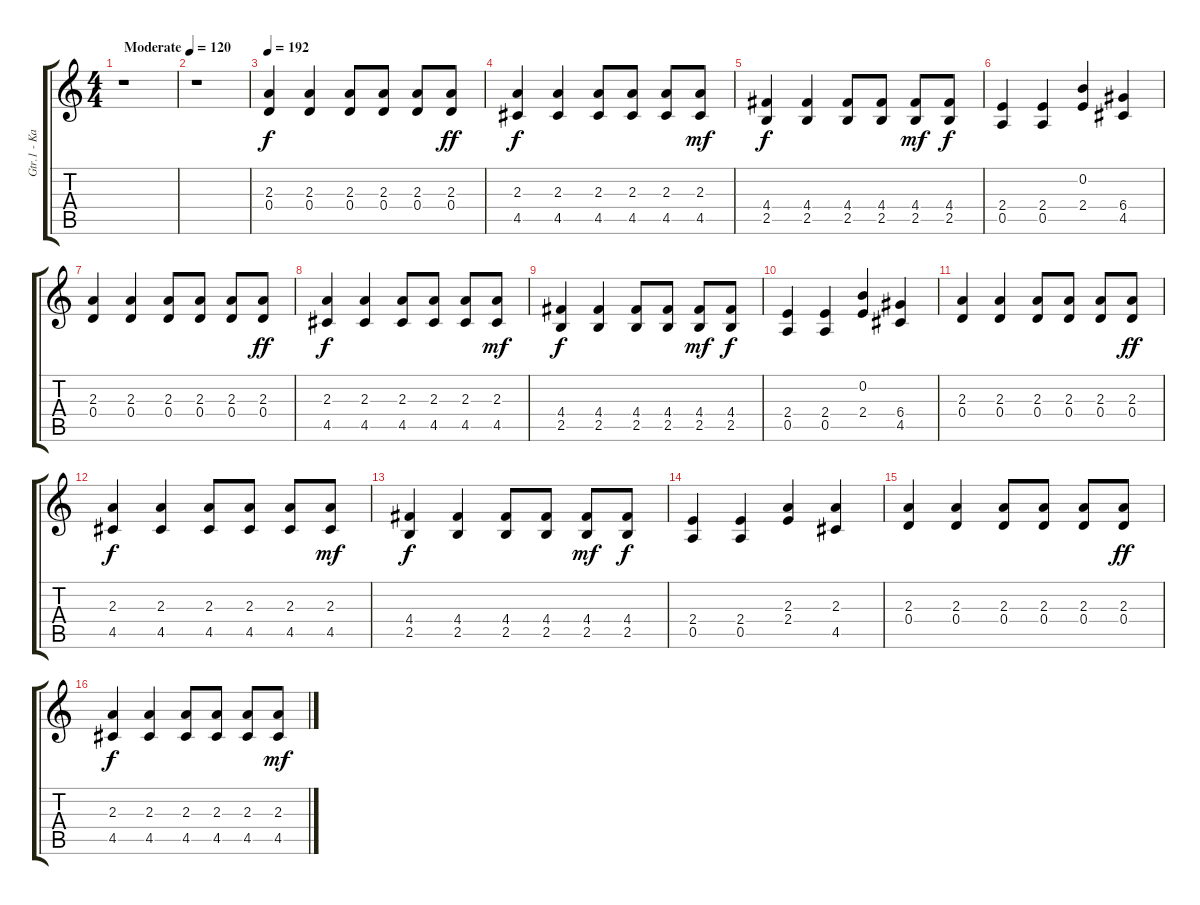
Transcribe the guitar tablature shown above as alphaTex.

\track ("Gtr.1 - Ka" "Gtr.1 - Ka") {instrument distortionguitar}
\staff {score tabs}
\tuning (E4 B3 G3 D3 A2 E2) {hide}
\ts (4 4)
\tempo (120 "Moderate")
\clef g2
\ks c
r.1{dy f instrument distortionguitar} |
r.1 |
\tempo 192
(2.3 0.4).4 (2.3 0.4).4 (2.3 0.4).8 (2.3 0.4).8 (2.3 0.4).8 (2.3 0.4).8{dy ff} |
(2.3 4.5).4{dy f} (2.3 4.5).4 (2.3 4.5).8 (2.3 4.5).8 (2.3 4.5).8 (2.3 4.5).8{dy mf} |
(4.4 2.5).4{dy f} (4.4 2.5).4 (4.4 2.5).8 (4.4 2.5).8 (4.4 2.5).8{dy mf} (4.4 2.5).8{dy f} |
(2.4 0.5).4 (2.4 0.5).4 (0.2 2.4).4 (6.4 4.5).4 |
(2.3 0.4).4 (2.3 0.4).4 (2.3 0.4).8 (2.3 0.4).8 (2.3 0.4).8 (2.3 0.4).8{dy ff} |
(2.3 4.5).4{dy f} (2.3 4.5).4 (2.3 4.5).8 (2.3 4.5).8 (2.3 4.5).8 (2.3 4.5).8{dy mf} |
(4.4 2.5).4{dy f} (4.4 2.5).4 (4.4 2.5).8 (4.4 2.5).8 (4.4 2.5).8{dy mf} (4.4 2.5).8{dy f} |
(2.4 0.5).4 (2.4 0.5).4 (0.2 2.4).4 (6.4 4.5).4 |
(2.3 0.4).4 (2.3 0.4).4 (2.3 0.4).8 (2.3 0.4).8 (2.3 0.4).8 (2.3 0.4).8{dy ff} |
(2.3 4.5).4{dy f} (2.3 4.5).4 (2.3 4.5).8 (2.3 4.5).8 (2.3 4.5).8 (2.3 4.5).8{dy mf} |
(4.4 2.5).4{dy f} (4.4 2.5).4 (4.4 2.5).8 (4.4 2.5).8 (4.4 2.5).8{dy mf} (4.4 2.5).8{dy f} |
(2.4 0.5).4 (2.4 0.5).4 (2.3 2.4).4 (2.3 4.5).4 |
(2.3 0.4).4 (2.3 0.4).4 (2.3 0.4).8 (2.3 0.4).8 (2.3 0.4).8 (2.3 0.4).8{dy ff} |
(2.3 4.5).4{dy f} (2.3 4.5).4 (2.3 4.5).8 (2.3 4.5).8 (2.3 4.5).8 (2.3 4.5).8{dy mf}
